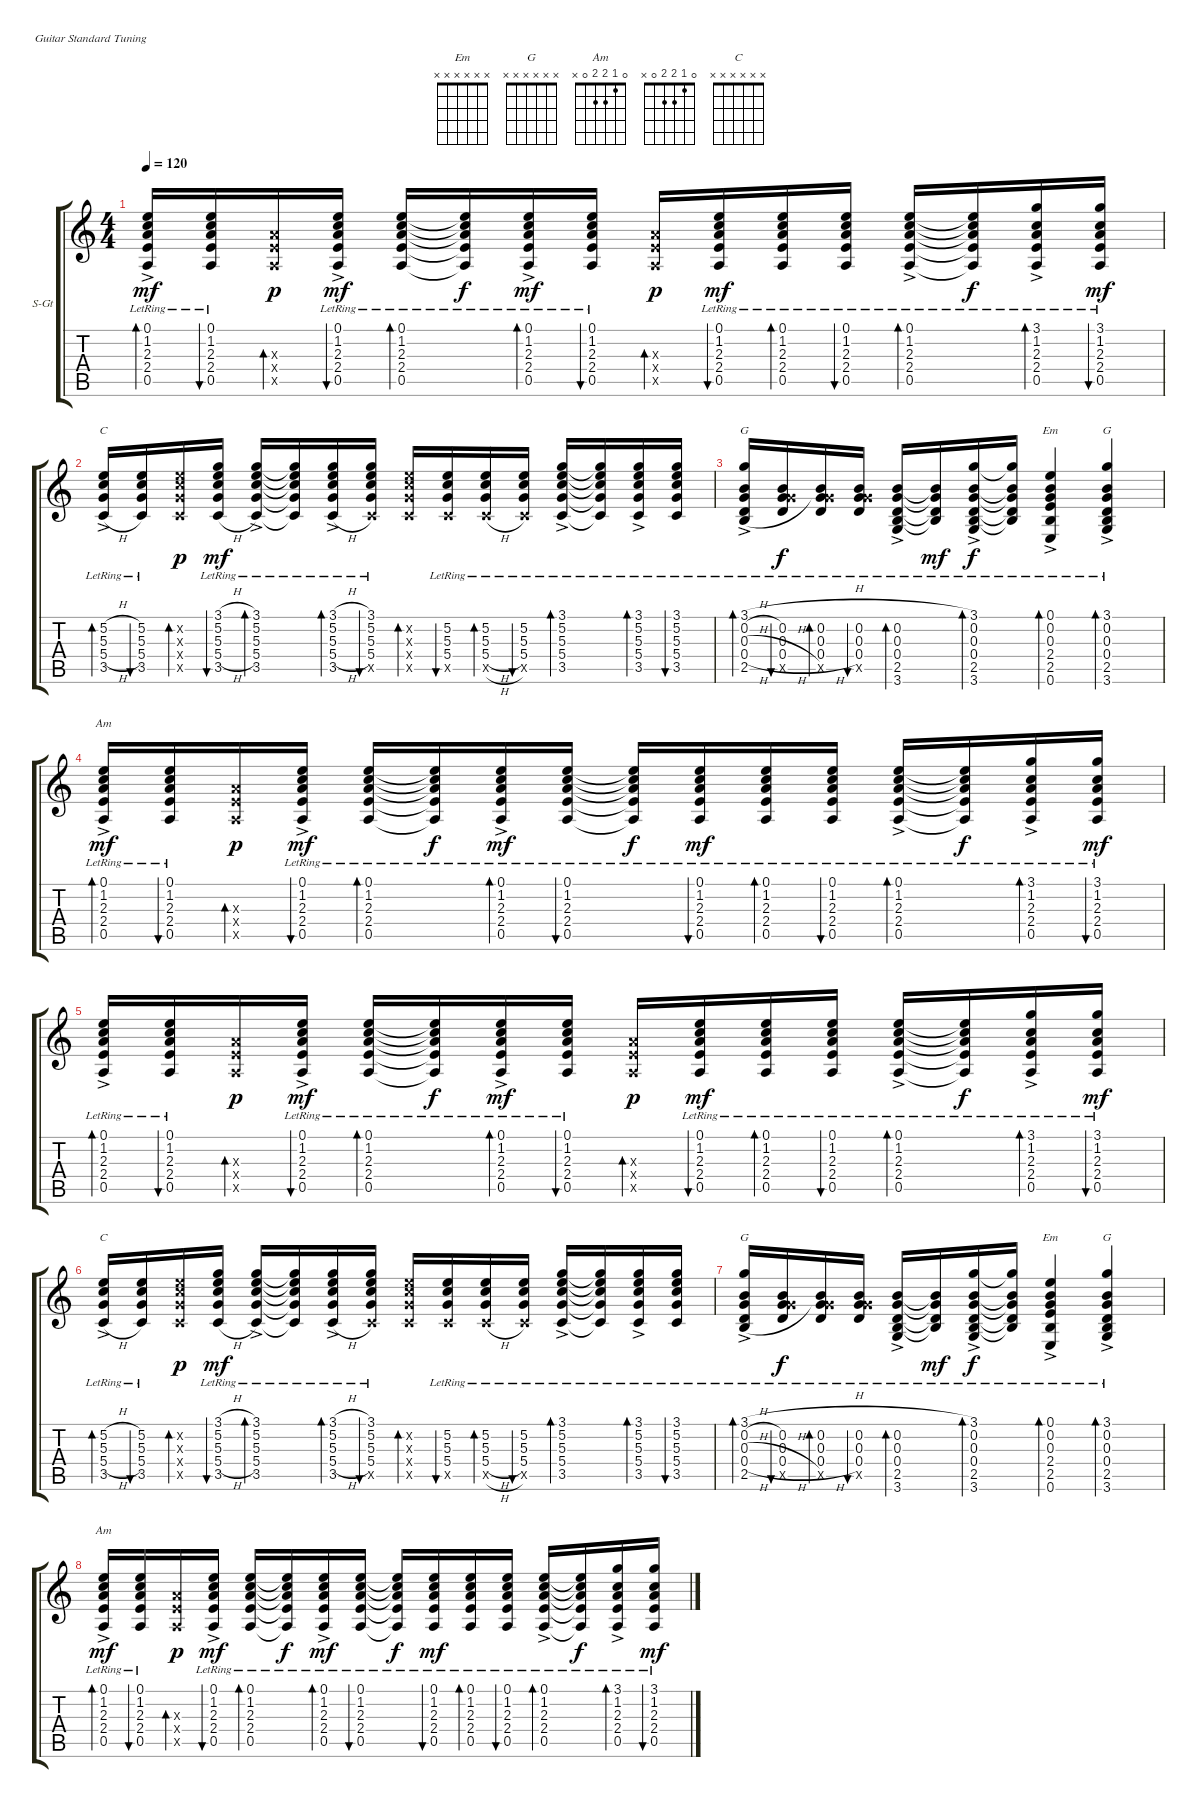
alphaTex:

\bracketExtendMode groupsimilarinstruments
\firstSystemTrackNameOrientation horizontal
\otherSystemsTrackNameOrientation horizontal
\track ("Guitar 1" "S-Gt") {instrument acousticguitarsteel}
\staff {score tabs}
\tuning (E4 B3 G3 D3 A2 E2)
\chord ("Em" x x x x x x)
\chord ("G" x x x x x x)
\chord ("Am" 0 1 2 2 0 x)
\chord ("" 0 1 2 2 0 x)
\chord ("C" x x x x x x)
\ts (4 4)
\tempo 120
\clef g2
\ks c
(0.1{ac lr} 1.2{ac lr} 2.3{ac lr} 2.4{ac lr} 0.5{ac lr}).16{bd 60 ch "" dy mf} (0.1{lr} 1.2{lr} 2.3{lr} 2.4{lr} 0.5{lr}).16{bu 60} (2.3{x} 2.4{x} 0.5{x}).16{bd 60 dy p} (0.1{ac lr} 1.2{ac lr} 2.3{ac lr} 2.4{ac lr} 0.5{ac lr}).16{bu 60 dy mf} (0.1{lr} 1.2{lr} 2.3{lr} 2.4{lr} 0.5{lr}).16{bd 60} (0.1{lr t} 1.2{lr t} 2.3{lr t} 2.4{lr t} 0.5{lr t}).16{dy f} (0.1{ac lr} 1.2{ac lr} 2.3{ac lr} 2.4{ac lr} 0.5{ac lr}).16{bd 60 dy mf} (0.1{lr} 1.2{lr} 2.3{lr} 2.4{lr} 0.5{lr}).16{bu 60} (2.3{x} 2.4{x} 0.5{x}).16{bd 60 dy p} (0.1{lr} 1.2{lr} 2.3{lr} 2.4{lr} 0.5{lr}).16{bu 60 dy mf} (0.1{lr} 1.2{lr} 2.3{lr} 2.4{lr} 0.5{lr}).16{bd 60} (0.1{lr} 1.2{lr} 2.3{lr} 2.4{lr} 0.5{lr}).16{bu 60} (0.1{ac lr} 1.2{ac lr} 2.3{ac lr} 2.4{ac lr} 0.5{ac lr}).16{bd 60} (0.1{lr t} 1.2{lr t} 2.3{lr t} 2.4{lr t} 0.5{lr t}).16{dy f} (3.1{ac lr} 1.2{ac lr} 2.3{ac lr} 2.4{ac lr} 0.5{lr}).16{bd 60} (3.1{lr} 1.2{lr} 2.3{lr} 2.4{lr} 0.5{lr}).16{bu 60 dy mf} |
(5.2{h ac lr} 5.3{h ac lr} 5.4{h ac lr} 3.5{h ac lr}).16{bd 60 ch "C"} (5.2{lr} 5.3{lr} 5.4{lr} 3.5{lr}).16{bu 60} (5.2{x} 5.3{x} 5.4{x} 3.5{x}).16{bd 60 dy p} (3.1{h lr} 5.2{h lr} 5.3{h lr} 5.4{h lr} 3.5{h lr}).16{bu 60 dy mf} (3.1{ac lr} 5.2{ac lr} 5.3{ac lr} 5.4{ac lr} 3.5{ac lr}).16{bd 60} (3.1{lr t} 5.2{lr t} 5.3{lr t} 5.4{lr t} 3.5{lr t}).16 (3.1{h ac lr} 5.2{h ac lr} 5.3{h ac lr} 5.4{h ac lr} 3.5{h ac lr}).16{bd 60} (3.1{lr} 5.2{lr} 5.3{lr} 5.4{lr} 3.5{x}).16{bu 60} (5.2{x} 5.3{x} 5.4{x} 3.5{x}).16{bd 60} (5.2{lr} 5.3{lr} 5.4{lr} 3.5{x}).16{bu 60} (5.2{lr} 5.3{lr} 5.4{h lr} 3.5{h x}).16{bd 60} (5.2{lr} 5.3{lr} 5.4{lr} 3.5{x}).16{bu 60} (3.1{ac lr} 5.2{ac lr} 5.3{ac lr} 5.4{ac lr} 3.5{ac lr}).16{bd 60} (3.1{lr t} 5.2{lr t} 5.3{lr t} 5.4{lr t} 3.5{lr t}).16 (3.1{ac lr} 5.2{ac lr} 5.3{ac lr} 5.4{ac lr} 3.5{ac lr}).16{bd 60} (3.1{lr} 5.2{lr} 5.3{lr} 5.4{lr} 3.5{lr}).16{bu 60} |
(3.1{h ac lr} 0.2{h ac lr} 0.3{h ac lr} 0.4{h ac lr} 2.5{h ac lr}).16{bd 60 ch "G"} (0.2{lr} 0.3{h lr} 0.4{h lr} 10.5{h x}).16{bu 60 dy f} (0.2{lr} 0.3{lr} 0.4{h lr} 10.5{x}).16{bd 60} (0.2{lr} 0.3{lr} 0.4{lr} 10.5{x}).16{bu 60} (0.2{ac lr} 0.3{ac lr} 0.4{ac lr} 2.5{ac lr} 3.6{lr}).16{bd 60} (0.2{lr t} 0.3{lr t} 0.4{lr t} 2.5{lr t}).16{dy mf} (3.1{ac lr} 0.2{ac lr} 0.3{ac lr} 0.4{ac lr} 2.5{ac lr} 3.6{lr}).16{bd 60 dy f} (3.1{lr t} 0.2{lr t} 0.3{lr t} 0.4{lr t} 2.5{lr t}).16 (0.1{lr} 0.2{lr} 0.3{ac lr} 2.4{ac lr} 2.5{ac lr} 0.6{lr}).4{bd 60 ch "Em"} (3.1{lr} 0.2{lr} 0.3{ac lr} 0.4{ac lr} 2.5{ac lr} 3.6{lr}).4{bd 60 ch "G"} |
(0.1{ac lr} 1.2{ac lr} 2.3{ac lr} 2.4{ac lr} 0.5{ac lr}).16{bd 60 ch "Am" dy mf} (0.1{lr} 1.2{lr} 2.3{lr} 2.4{lr} 0.5{lr}).16{bu 60} (2.3{x} 2.4{x} 0.5{x}).16{bd 60 dy p} (0.1{ac lr} 1.2{ac lr} 2.3{ac lr} 2.4{ac lr} 0.5{ac lr}).16{bu 60 dy mf} (0.1{lr} 1.2{lr} 2.3{lr} 2.4{lr} 0.5{lr}).16{bd 60} (0.1{lr t} 1.2{lr t} 2.3{lr t} 2.4{lr t} 0.5{lr t}).16{dy f} (0.1{ac lr} 1.2{ac lr} 2.3{ac lr} 2.4{ac lr} 0.5{ac lr}).16{bd 60 dy mf} (0.1{lr} 1.2{lr} 2.3{lr} 2.4{lr} 0.5{lr}).16{bu 60} (0.1{lr t} 1.2{lr t} 2.3{lr t} 2.4{lr t} 0.5{lr t}).16{dy f} (0.1{lr} 1.2{lr} 2.3{lr} 2.4{lr} 0.5{lr}).16{bu 60 dy mf} (0.1{lr} 1.2{lr} 2.3{lr} 2.4{lr} 0.5{lr}).16{bd 60} (0.1{lr} 1.2{lr} 2.3{lr} 2.4{lr} 0.5{lr}).16{bu 60} (0.1{ac lr} 1.2{ac lr} 2.3{ac lr} 2.4{ac lr} 0.5{ac lr}).16{bd 60} (0.1{lr t} 1.2{lr t} 2.3{lr t} 2.4{lr t} 0.5{lr t}).16{dy f} (3.1{ac lr} 1.2{ac lr} 2.3{ac lr} 2.4{ac lr} 0.5{lr}).16{bd 60} (3.1{lr} 1.2{lr} 2.3{lr} 2.4{lr} 0.5{lr}).16{bu 60 dy mf} |
(0.1{ac lr} 1.2{ac lr} 2.3{ac lr} 2.4{ac lr} 0.5{ac lr}).16{bd 60 ch ""} (0.1{lr} 1.2{lr} 2.3{lr} 2.4{lr} 0.5{lr}).16{bu 60} (2.3{x} 2.4{x} 0.5{x}).16{bd 60 dy p} (0.1{ac lr} 1.2{ac lr} 2.3{ac lr} 2.4{ac lr} 0.5{ac lr}).16{bu 60 dy mf} (0.1{lr} 1.2{lr} 2.3{lr} 2.4{lr} 0.5{lr}).16{bd 60} (0.1{lr t} 1.2{lr t} 2.3{lr t} 2.4{lr t} 0.5{lr t}).16{dy f} (0.1{ac lr} 1.2{ac lr} 2.3{ac lr} 2.4{ac lr} 0.5{ac lr}).16{bd 60 dy mf} (0.1{lr} 1.2{lr} 2.3{lr} 2.4{lr} 0.5{lr}).16{bu 60} (2.3{x} 2.4{x} 0.5{x}).16{bd 60 dy p} (0.1{lr} 1.2{lr} 2.3{lr} 2.4{lr} 0.5{lr}).16{bu 60 dy mf} (0.1{lr} 1.2{lr} 2.3{lr} 2.4{lr} 0.5{lr}).16{bd 60} (0.1{lr} 1.2{lr} 2.3{lr} 2.4{lr} 0.5{lr}).16{bu 60} (0.1{ac lr} 1.2{ac lr} 2.3{ac lr} 2.4{ac lr} 0.5{ac lr}).16{bd 60} (0.1{lr t} 1.2{lr t} 2.3{lr t} 2.4{lr t} 0.5{lr t}).16{dy f} (3.1{ac lr} 1.2{ac lr} 2.3{ac lr} 2.4{ac lr} 0.5{lr}).16{bd 60} (3.1{lr} 1.2{lr} 2.3{lr} 2.4{lr} 0.5{lr}).16{bu 60 dy mf} |
(5.2{h ac lr} 5.3{h ac lr} 5.4{h ac lr} 3.5{h ac lr}).16{bd 60 ch "C"} (5.2{lr} 5.3{lr} 5.4{lr} 3.5{lr}).16{bu 60} (5.2{x} 5.3{x} 5.4{x} 3.5{x}).16{bd 60 dy p} (3.1{h lr} 5.2{h lr} 5.3{h lr} 5.4{h lr} 3.5{h lr}).16{bu 60 dy mf} (3.1{ac lr} 5.2{ac lr} 5.3{ac lr} 5.4{ac lr} 3.5{ac lr}).16{bd 60} (3.1{lr t} 5.2{lr t} 5.3{lr t} 5.4{lr t} 3.5{lr t}).16 (3.1{h ac lr} 5.2{h ac lr} 5.3{h ac lr} 5.4{h ac lr} 3.5{h ac lr}).16{bd 60} (3.1{lr} 5.2{lr} 5.3{lr} 5.4{lr} 3.5{x}).16{bu 60} (5.2{x} 5.3{x} 5.4{x} 3.5{x}).16{bd 60} (5.2{lr} 5.3{lr} 5.4{lr} 3.5{x}).16{bu 60} (5.2{lr} 5.3{lr} 5.4{h lr} 3.5{h x}).16{bd 60} (5.2{lr} 5.3{lr} 5.4{lr} 3.5{x}).16{bu 60} (3.1{ac lr} 5.2{ac lr} 5.3{ac lr} 5.4{ac lr} 3.5{ac lr}).16{bd 60} (3.1{lr t} 5.2{lr t} 5.3{lr t} 5.4{lr t} 3.5{lr t}).16 (3.1{ac lr} 5.2{ac lr} 5.3{ac lr} 5.4{ac lr} 3.5{ac lr}).16{bd 60} (3.1{lr} 5.2{lr} 5.3{lr} 5.4{lr} 3.5{lr}).16{bu 60} |
(3.1{h ac lr} 0.2{h ac lr} 0.3{h ac lr} 0.4{h ac lr} 2.5{h ac lr}).16{bd 60 ch "G"} (0.2{lr} 0.3{h lr} 0.4{h lr} 10.5{h x}).16{bu 60 dy f} (0.2{lr} 0.3{lr} 0.4{h lr} 10.5{x}).16{bd 60} (0.2{lr} 0.3{lr} 0.4{lr} 10.5{x}).16{bu 60} (0.2{ac lr} 0.3{ac lr} 0.4{ac lr} 2.5{ac lr} 3.6{lr}).16{bd 60} (0.2{lr t} 0.3{lr t} 0.4{lr t} 2.5{lr t}).16{dy mf} (3.1{ac lr} 0.2{ac lr} 0.3{ac lr} 0.4{ac lr} 2.5{ac lr} 3.6{lr}).16{bd 60 dy f} (3.1{lr t} 0.2{lr t} 0.3{lr t} 0.4{lr t} 2.5{lr t}).16 (0.1{lr} 0.2{lr} 0.3{ac lr} 2.4{ac lr} 2.5{ac lr} 0.6{lr}).4{bd 60 ch "Em"} (3.1{lr} 0.2{lr} 0.3{ac lr} 0.4{ac lr} 2.5{ac lr} 3.6{lr}).4{bd 60 ch "G"} |
(0.1{ac lr} 1.2{ac lr} 2.3{ac lr} 2.4{ac lr} 0.5{ac lr}).16{bd 60 ch "Am" dy mf} (0.1{lr} 1.2{lr} 2.3{lr} 2.4{lr} 0.5{lr}).16{bu 60} (2.3{x} 2.4{x} 0.5{x}).16{bd 60 dy p} (0.1{ac lr} 1.2{ac lr} 2.3{ac lr} 2.4{ac lr} 0.5{ac lr}).16{bu 60 dy mf} (0.1{lr} 1.2{lr} 2.3{lr} 2.4{lr} 0.5{lr}).16{bd 60} (0.1{lr t} 1.2{lr t} 2.3{lr t} 2.4{lr t} 0.5{lr t}).16{dy f} (0.1{ac lr} 1.2{ac lr} 2.3{ac lr} 2.4{ac lr} 0.5{ac lr}).16{bd 60 dy mf} (0.1{lr} 1.2{lr} 2.3{lr} 2.4{lr} 0.5{lr}).16{bu 60} (0.1{lr t} 1.2{lr t} 2.3{lr t} 2.4{lr t} 0.5{lr t}).16{dy f} (0.1{lr} 1.2{lr} 2.3{lr} 2.4{lr} 0.5{lr}).16{bu 60 dy mf} (0.1{lr} 1.2{lr} 2.3{lr} 2.4{lr} 0.5{lr}).16{bd 60} (0.1{lr} 1.2{lr} 2.3{lr} 2.4{lr} 0.5{lr}).16{bu 60} (0.1{ac lr} 1.2{ac lr} 2.3{ac lr} 2.4{ac lr} 0.5{ac lr}).16{bd 60} (0.1{lr t} 1.2{lr t} 2.3{lr t} 2.4{lr t} 0.5{lr t}).16{dy f} (3.1{ac lr} 1.2{ac lr} 2.3{ac lr} 2.4{ac lr} 0.5{lr}).16{bd 60} (3.1{lr} 1.2{lr} 2.3{lr} 2.4{lr} 0.5{lr}).16{bu 60 dy mf}
